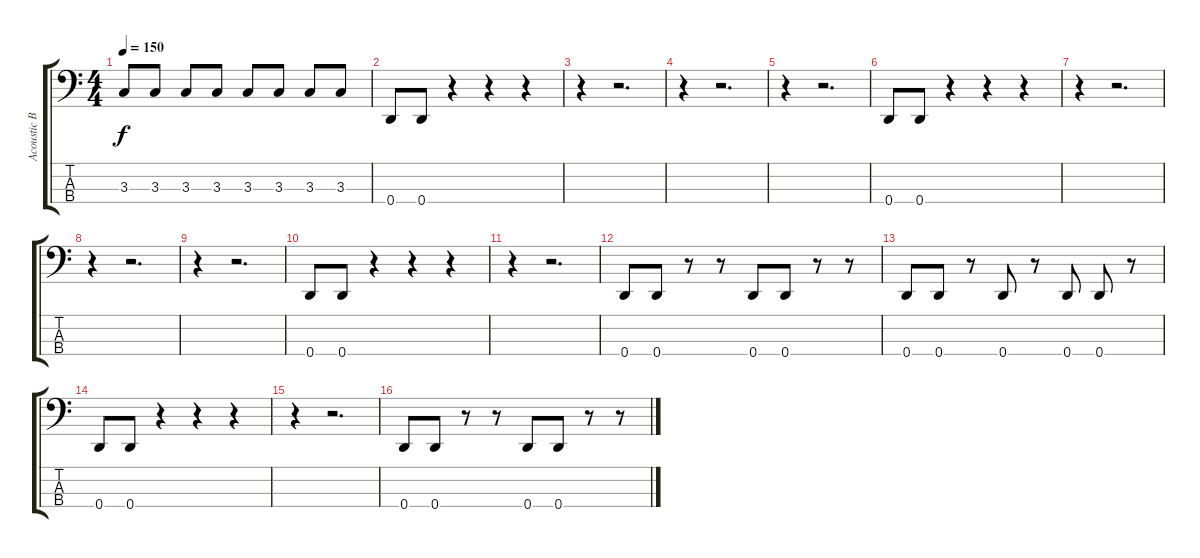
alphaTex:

\track ("Acoustic Bass" "Acoustic B") {instrument acousticbass}
\staff {score tabs}
\tuning (G2 D2 A1 D1) {hide}
\ts (4 4)
\tempo 150
\clef f4
\ks c
3.3.8{dy f} 3.3.8 3.3.8 3.3.8 3.3.8 3.3.8 3.3.8 3.3.8 |
0.4.8 0.4.8 r.4 r.4 r.4 |
r.4 r.2{d} |
r.4 r.2{d} |
r.4 r.2{d} |
0.4.8 0.4.8 r.4 r.4 r.4 |
r.4 r.2{d} |
r.4 r.2{d} |
r.4 r.2{d} |
0.4.8 0.4.8 r.4 r.4 r.4 |
r.4 r.2{d} |
0.4.8 0.4.8 r.8 r.8 0.4.8 0.4.8 r.8 r.8 |
0.4.8 0.4.8 r.8 0.4.8 r.8 0.4.8 0.4.8 r.8 |
0.4.8 0.4.8 r.4 r.4 r.4 |
r.4 r.2{d} |
0.4.8 0.4.8 r.8 r.8 0.4.8 0.4.8 r.8 r.8
